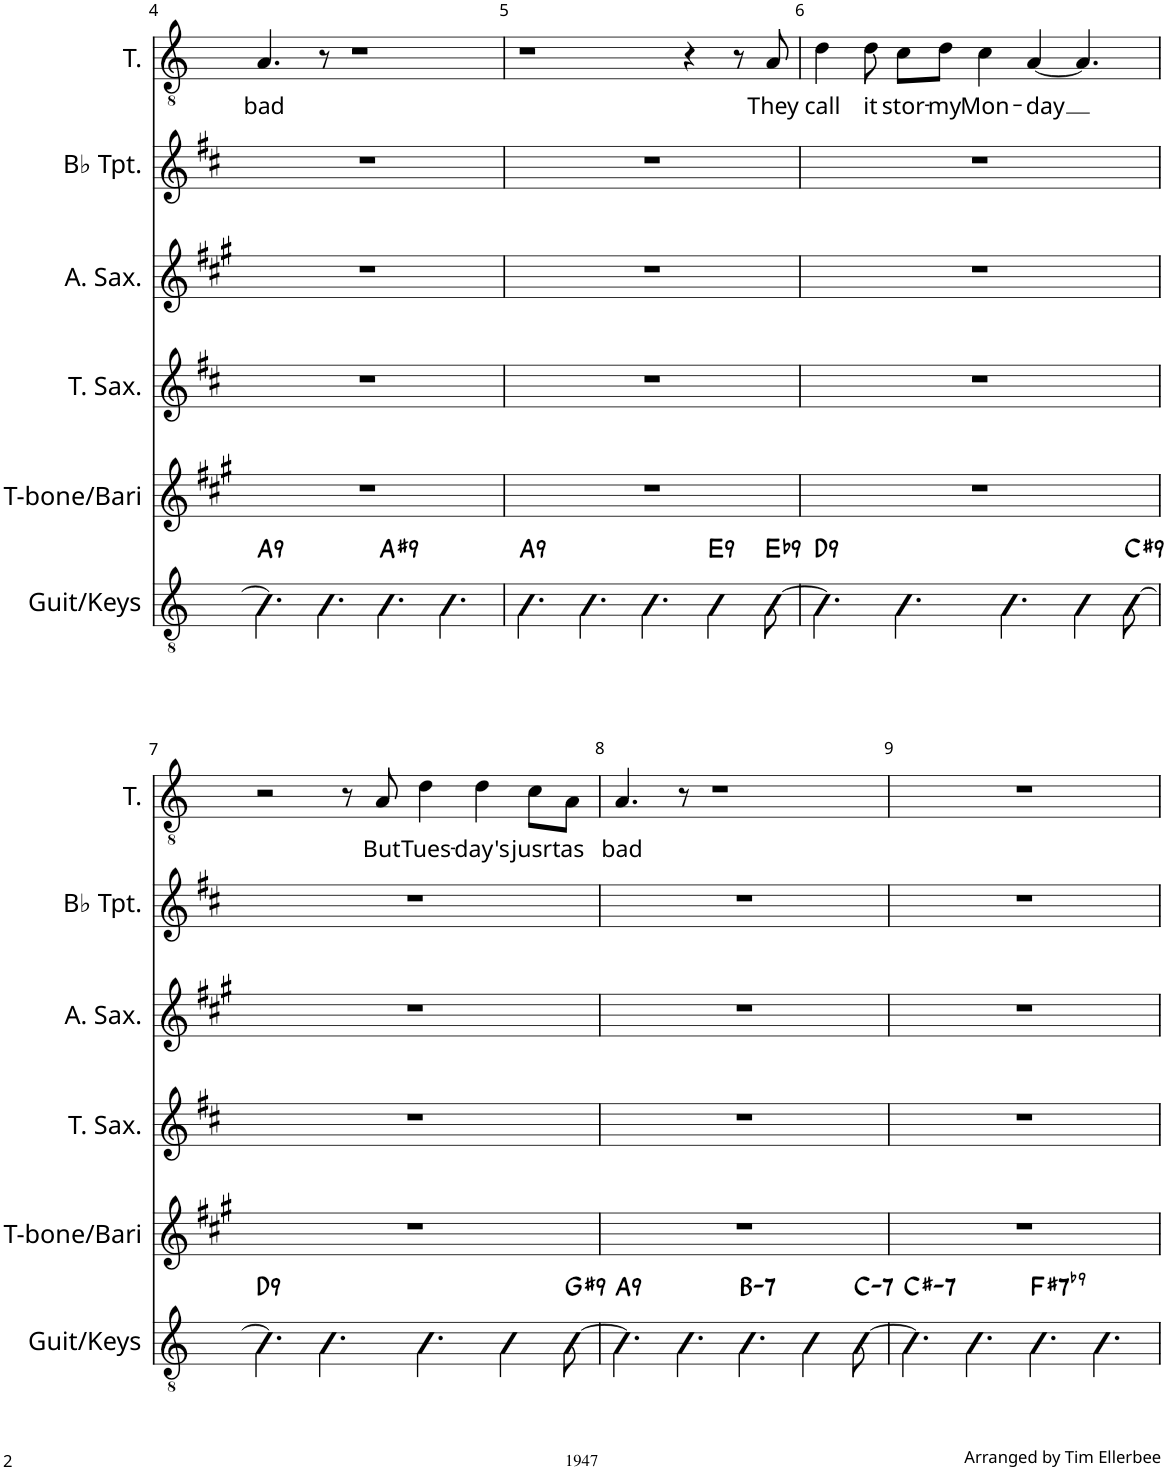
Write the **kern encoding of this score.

**kern	**harte	**kern	**kern	**kern	**kern	**kern	**text
*part6	*part6	*part5	*part4	*part3	*part2	*part1	*part1
*staff6	*	*staff5	*staff4	*staff3	*staff2	*staff1	*staff1
*I"Guit/Keys	*	*I"T-bone/Bari	*I"Tenor Saxophone	*I"Alto Saxophone	*I"Bb Trumpet	*I"Tenor	*
*I'Guit/Keys	*	*I'T-bone/Bari	*I'T. Sax.	*I'A. Sax.	*I'Bb Tpt.	*I'T.	*
!!LO:PB:g=z
*clefGv2	*	*clefG2	*clefG2	*clefG2	*clefG2	*clefGv2	*
*	*	*Trd12c21	*Trd8c14	*Trd5c9	*Trd1c2	*Trd1c2	*
*k[]	*	*k[f#c#g#]	*k[f#c#]	*k[f#c#g#]	*k[f#c#]	*k[]	*
*M12/8	*	*M12/8	*M12/8	*M12/8	*M12/8	*M12/8	*
=4	=4	=4	=4	=4	=4	=4	=4
!	!LO:H:kt=9	!	!	!	!	!	!LO:LY:b
4.B\]	A:9	1.r	1.r	1.r	1.r	4.A/	bad
4.B\	.	.	.	.	.	8r	.
.	.	.	.	.	.	1r	.
!	!LO:H:kt=9	!	!	!	!	!	!
4.Bn\	A#:9	.	.	.	.	.	.
4.B\	.	.	.	.	.	.	.
=5	=5	=5	=5	=5	=5	=5	=5
!	!LO:H:kt=9	!	!	!	!	!	!
4.B\	A:9	1.r	1.r	1.r	1.r	1r	.
4.B\	.	.	.	.	.	.	.
4.B\	.	.	.	.	.	.	.
.	.	.	.	.	.	4r	.
!	!LO:H:kt=9	!	!	!	!	!	!
4B\	E:9	.	.	.	.	.	.
.	.	.	.	.	.	8r	.
!	!LO:H:kt=9	!	!	!	!	!	!LO:LY:b
[8Bn\	Eb:9	.	.	.	.	8A/	They
=6	=6	=6	=6	=6	=6	=6	=6
!	!LO:H:kt=9	!	!	!	!	!	!LO:LY:b
4.B\]	D:9	1.r	1.r	1.r	1.r	4d\	call
!	!	!	!	!	!	!	!LO:LY:b
.	.	.	.	.	.	8d\	it
!	!	!	!	!	!	!	!LO:LY:b
4.B\	.	.	.	.	.	8c\L	stor-
!	!	!	!	!	!	!	!LO:LY:b
.	.	.	.	.	.	8d\J	-my
!	!	!	!	!	!	!	!LO:LY:b
.	.	.	.	.	.	4c\	Mon-
4.B\	.	.	.	.	.	.	.
!	!	!	!	!	!	!	!LO:LY:b
.	.	.	.	.	.	[4A/	-day
4B\	.	.	.	.	.	4.A/]	.
!	!LO:H:kt=9	!	!	!	!	!	!
[8B\	C#:9	.	.	.	.	.	.
!!LO:LB:g=z
=7	=7	=7	=7	=7	=7	=7	=7
!	!LO:H:kt=9	!	!	!	!	!	!
4.B\]	D:9	1.r	1.r	1.r	1.r	2r	.
4.B\	.	.	.	.	.	.	.
.	.	.	.	.	.	8r	.
!	!	!	!	!	!	!	!LO:LY:b
.	.	.	.	.	.	8A/	But
!	!	!	!	!	!	!	!LO:LY:b
4.B\	.	.	.	.	.	4d\	Tues-
!	!	!	!	!	!	!	!LO:LY:b
.	.	.	.	.	.	4d\	-day's
4B\	.	.	.	.	.	.	.
!	!	!	!	!	!	!	!LO:LY:b
.	.	.	.	.	.	8c\L	jusrt
!	!LO:H:kt=9	!	!	!	!	!	!LO:LY:b
[8Bn\	G#:9	.	.	.	.	8A\J	as
=8	=8	=8	=8	=8	=8	=8	=8
!	!LO:H:kt=9	!	!	!	!	!	!LO:LY:b
4.B\]	A:9	1.r	1.r	1.r	1.r	4.A/	bad
4.B\	.	.	.	.	.	8r	.
.	.	.	.	.	.	1r	.
!	!LO:H:kt=7	!	!	!	!	!	!
4.B\	B:min7	.	.	.	.	.	.
4B\	.	.	.	.	.	.	.
!	!LO:H:kt=7	!	!	!	!	!	!
[8Bn\	C:min7	.	.	.	.	.	.
=9	=9	=9	=9	=9	=9	=9	=9
!	!LO:H:kt=7	!	!	!	!	!	!
4.B\]	C#:min7	1.r	1.r	1.r	1.r	1.r	.
4.B\	.	.	.	.	.	.	.
!	!LO:H:kt=7	!	!	!	!	!	!
4.B\	F#:7(b9)	.	.	.	.	.	.
4.B\	.	.	.	.	.	.	.
=	=	=	=	=	=	=	=
*-	*-	*-	*-	*-	*-	*-	*-
